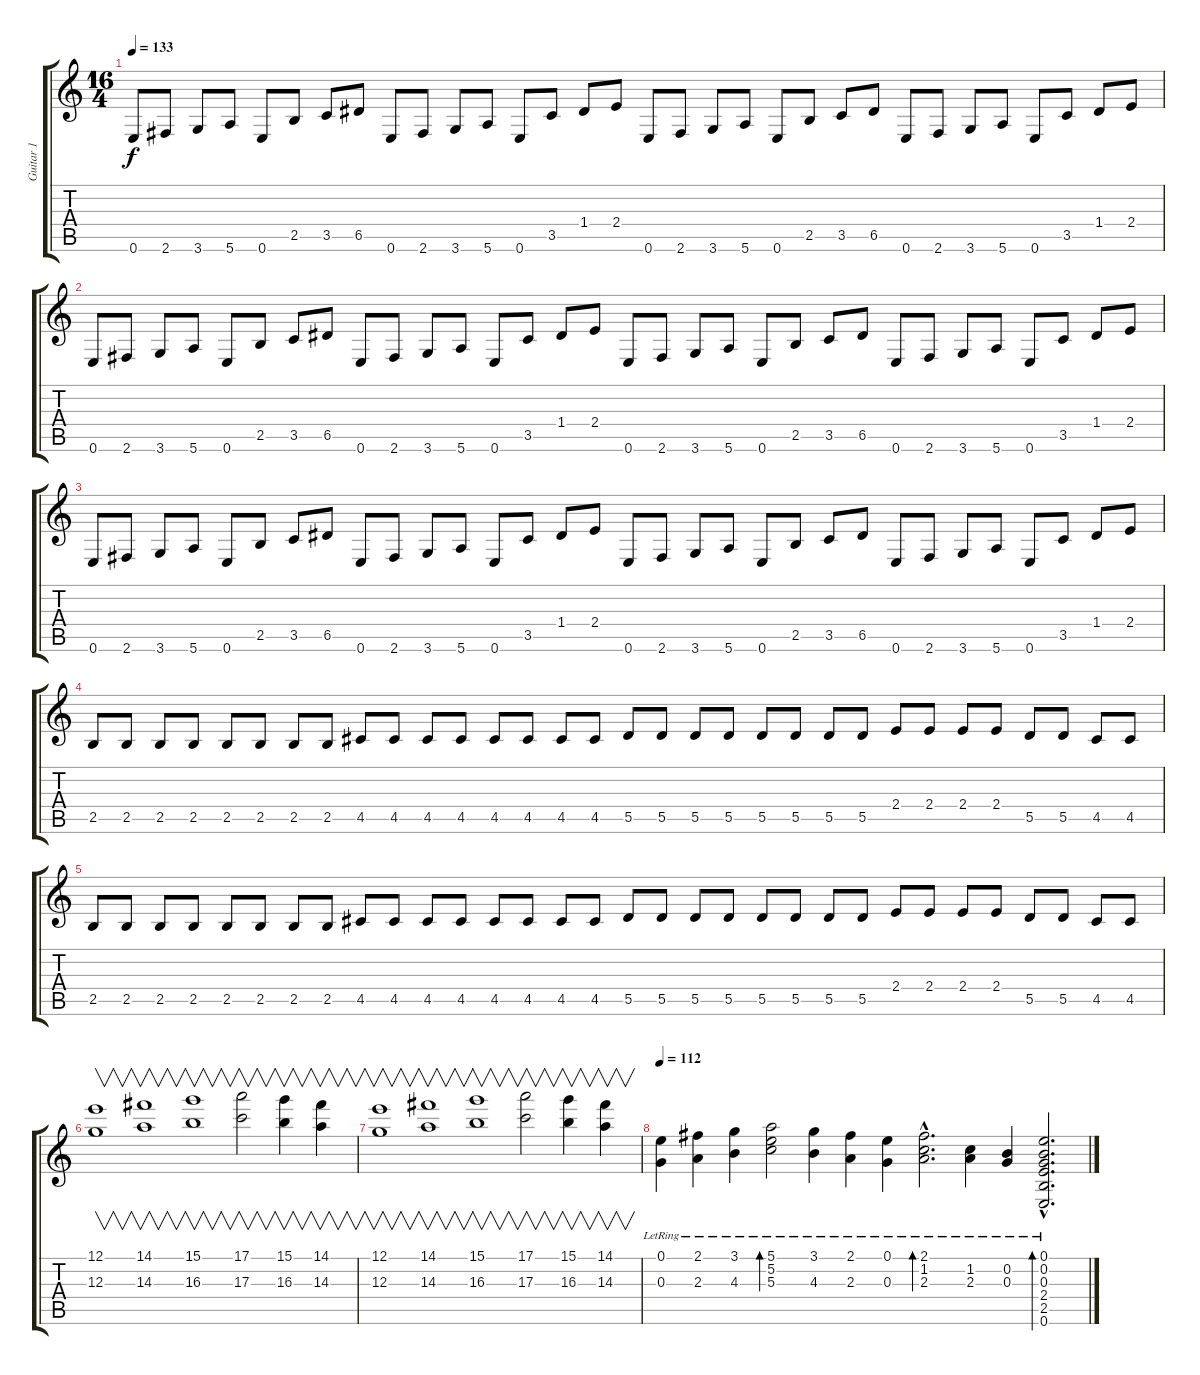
\track ("Guitar 1" "Guitar 1") {instrument distortionguitar}
\staff {score tabs}
\tuning (E4 B3 G3 D3 A2 E2) {hide}
\ts (16 4)
\tempo 135
\tempo 133
\clef g2
\ks c
0.6.8{dy f} 2.6.8 3.6.8 5.6.8 0.6.8 2.5.8 3.5.8 6.5.8 0.6.8 2.6.8 3.6.8 5.6.8 0.6.8 3.5.8 1.4.8 2.4.8 0.6.8 2.6.8 3.6.8 5.6.8 0.6.8 2.5.8 3.5.8 6.5.8 0.6.8 2.6.8 3.6.8 5.6.8 0.6.8 3.5.8 1.4.8 2.4.8 |
0.6.8 2.6.8 3.6.8 5.6.8 0.6.8 2.5.8 3.5.8 6.5.8 0.6.8 2.6.8 3.6.8 5.6.8 0.6.8 3.5.8 1.4.8 2.4.8 0.6.8 2.6.8 3.6.8 5.6.8 0.6.8 2.5.8 3.5.8 6.5.8 0.6.8 2.6.8 3.6.8 5.6.8 0.6.8 3.5.8 1.4.8 2.4.8 |
0.6.8 2.6.8 3.6.8 5.6.8 0.6.8 2.5.8 3.5.8 6.5.8 0.6.8 2.6.8 3.6.8 5.6.8 0.6.8 3.5.8 1.4.8 2.4.8 0.6.8 2.6.8 3.6.8 5.6.8 0.6.8 2.5.8 3.5.8 6.5.8 0.6.8 2.6.8 3.6.8 5.6.8 0.6.8 3.5.8 1.4.8 2.4.8 |
2.5.8 2.5.8 2.5.8 2.5.8 2.5.8 2.5.8 2.5.8 2.5.8 4.5.8 4.5.8 4.5.8 4.5.8 4.5.8 4.5.8 4.5.8 4.5.8 5.5.8 5.5.8 5.5.8 5.5.8 5.5.8 5.5.8 5.5.8 5.5.8 2.4.8 2.4.8 2.4.8 2.4.8 5.5.8 5.5.8 4.5.8 4.5.8 |
2.5.8 2.5.8 2.5.8 2.5.8 2.5.8 2.5.8 2.5.8 2.5.8 4.5.8 4.5.8 4.5.8 4.5.8 4.5.8 4.5.8 4.5.8 4.5.8 5.5.8 5.5.8 5.5.8 5.5.8 5.5.8 5.5.8 5.5.8 5.5.8 2.4.8 2.4.8 2.4.8 2.4.8 5.5.8 5.5.8 4.5.8 4.5.8 |
(12.1 12.3).1{v} (14.1 14.3).1{v} (15.1 16.3).1{v} (17.1 17.3).2{v} (15.1 16.3).4{v} (14.1 14.3).4{v} |
(12.1 12.3).1{v} (14.1 14.3).1{v} (15.1 16.3).1{v} (17.1 17.3).2{v} (15.1 16.3).4{v} (14.1 14.3).4{v} |
\tempo 112
(0.1{lr} 0.3{lr}).4{instrument acousticguitarnylon} (2.1{lr} 2.3{lr}).4 (3.1{lr} 4.3{lr}).4 (5.1{lr} 5.2{lr} 5.3{lr}).2{bd 240} (3.1{lr} 4.3{lr}).4 (2.1{lr} 2.3{lr}).4 (0.1{lr} 0.3{lr}).4 (2.1{hac lr} 1.2{hac lr} 2.3{hac lr}).2{d bd 240} (1.2{lr} 2.3{lr}).4 (0.2{lr} 0.3{lr}).4 (0.1{hac lr} 0.2{hac lr} 0.3{hac lr} 2.4{hac lr} 2.5{hac lr} 0.6{hac}).2{d bd 240}
